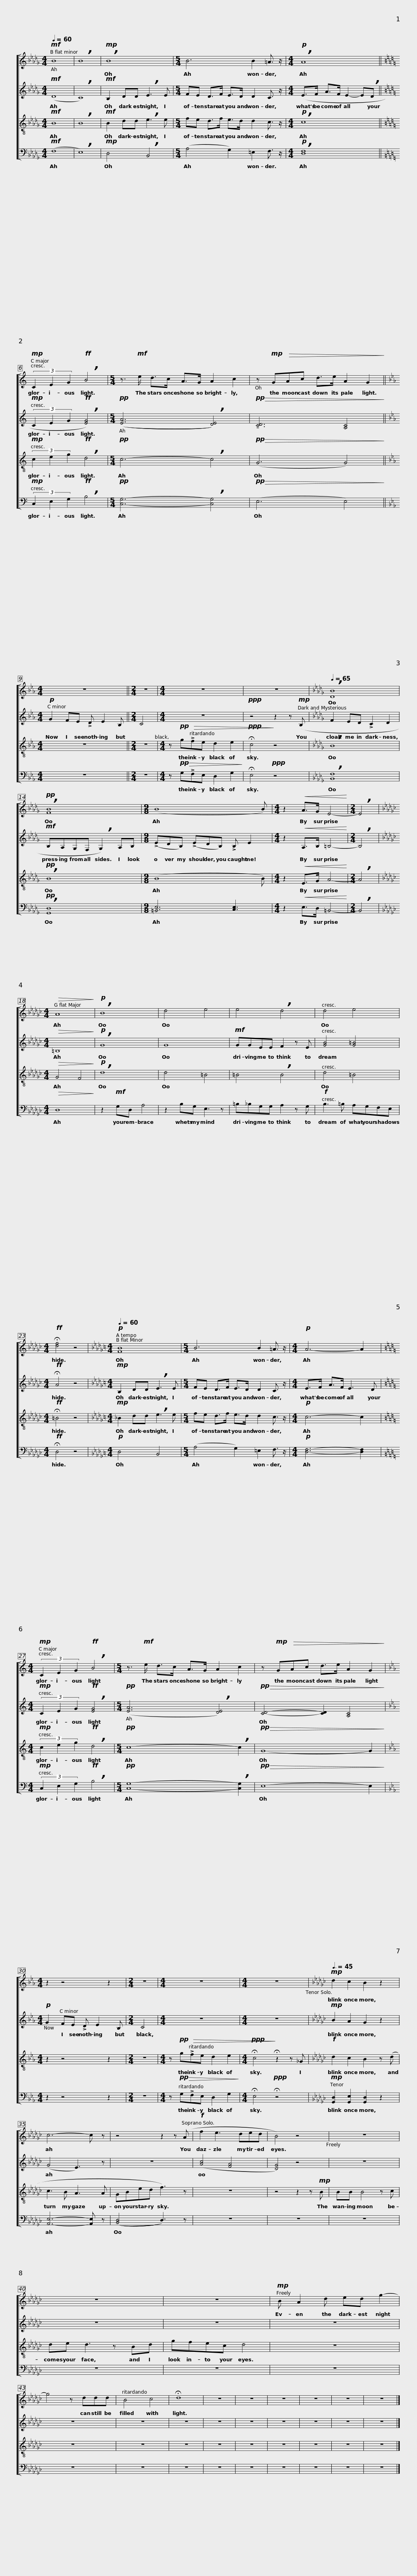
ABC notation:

X:1
%%score [ 1 2 3 4 ]
L:1/8
Q:1/4=60
M:4/4
I:linebreak $
K:Db
V:1 treble
V:2 treble
V:3 treble-8
V:4 bass
V:1
!mf! B8 | !breath!B8 |!mp! !breath!B8 |[M:5/4] B6 B2 =A3/2 z/ |$[M:4/4]!p! !breath!A8 || %5
[K:C]!mp! (3C2 E2 G2!ff! !breath!B4 |[M:5/4] z3/2!mf! e/ d>c A>G A2 c2 |$ z!mp! G!>(!Ac d>e A2 G2!>)! ||[K:Eb][M:4/4] z8 ||[M:2/4] z4 | %10
[M:4/4] z8 |$ z8 |[K:Db][Q:1/4=65] !breath![DB]8 |!pp! !breath![FB]8 |$[M:9/8] (B8 B) | %15
[M:4/4] z2!<(! A>G E4-!<)! |[M:2/4] !breath!E4 |[K:Gb][M:4/4]!>(! A8!>)! |$!p! !breath!B8 | d4 e4 | %20
 e4 !breath!d4 | d4 e4 |$[M:4/4]!ff! !fermata![df]4 z4 |[K:Db][M:4/4][Q:1/4=60]!p! [FB]8 |[M:5/4] B6 B2 =A3/2 z/ |$ %25
[M:4/4]!p! A6- A2 |[K:C][M:4/4]!mp! (3C2 E2 G2!ff! !breath!B4 |[M:5/4] z3/2!mf! e/ d>c A>G A2 c2 |$ z!mp! G!>(!Ac d>e A2 G2!>)! |[K:Eb][M:4/4] z2 z4 z2 | %30
[M:2/4] z4 |[M:4/4] z8 |$[M:4/4] z8 |[K:Gb]!mp![Q:3/8=45] d2 c2 B2 z2 | c6- c z | %35
 z4 z2 z (A |$!f! f2 e3 ded | B4) z4 | z8 | z8 |$ %40
 z8 |!mp! B A2 d ed g2- | g4 z ddd | B4 c4 | !fermata!d8 | %45
 z8 |$ z8 | z8 | z8 | z8 | %50
 z8 |] %51
V:2
!mf! (D8 | !breath!C8) |!mf! B,2 DD !breath!E3 E |[M:5/4] FE D>F E>D D2 C3/2 z/ |$[M:4/4] (E>F A>F E2- E!breath!D || %5
[K:C]!mp! (3C2 E2 G2!ff! !breath![EG]4) |[M:5/4]!pp! (([EA]6 !breath![DE]4)) |$!pp!!>(! !tenuto![CD]6 [A,C]4!>)! ||[K:Eb][M:4/4]!p! G2 FE !>!D E2 B, ||[M:2/4] C4 | %10
[M:4/4] z8 |$!ppp! z4 z2 z!mp! (B, |[K:Db] F2 ED !>!C2 D2 |!mf! B,A,G,F, !breath!G,2) A,B, |$[M:9/8] (!>!EDB,) (!>!EDB,) !>!B, E2 | %15
[M:4/4] z2!<(! A,>B, =B,4-!<)! |[M:2/4] !breath!B,4 |[K:Gb][M:4/4]!>(! =B,8!>)! |$!p! !breath!G8 | G8 | %20
!mf! GGEE F2 z E | [GB]4 [G=B]4 |$[M:4/4]!ff! !fermata!A4 z4 |[K:Db][M:4/4]!mp! B,2 DD !breath!E3 E |[M:5/4] FE D>F E>D D2 C3/2 z/ |$ %25
[M:4/4] E>F A>F E3 D |[K:C][M:4/4]!mp! (3C2 E2 G2!ff! !breath![EG]4 |[M:5/4]!pp! ([EA]6 !breath![DE]4) |$!pp!!>(! [CD]4- [CD]2 [A,C]4!>)! |[K:Eb][M:4/4]!p! G2 FE !>!D E2 B, | %30
[M:2/4] C4 |[M:4/4] z8 |$[M:4/4] z8 |[K:Gb]!mp! B2 A2 G2 z2 | (G4 E3) z | %35
 z8 |$ ([Ac]4 [FA]4 | [DG]4) z4 | z8 | z8 |$ %40
 z8 | z8 | z8 | z8 | z8 | %45
 z8 |$ z8 | z8 | z8 | z8 | %50
 z8 |] %51
V:3
!mf! B8 | !breath!B8 |!mf! B2 dd !breath!e3 e |[M:5/4] fe d>f e>d d2 c3/2 z/ |$[M:4/4]!p! !breath!c8 || %5
[K:C]!mp! (3c2 e2 g2!ff! !breath!d4 |[M:5/4]!pp! c6- !breath!c4 |$!pp!!>(! (G6 G4)!>)! ||[K:Eb][M:4/4] z8 ||[M:2/4] z4 | %10
[M:4/4] z!pp! g!>(!!>!fe d2 e2 |$!ppp! !fermata!c4!>)! z4 |[K:Db] !breath!B8 |!pp! !breath!B8 |$[M:9/8] (B8 B) | %15
[M:4/4] z2!<(! E>G A4-!<)! |[M:2/4] !breath!A4 |[K:Gb][M:4/4]!>(! G4 F4!>)! |$!p! !breath!d8 | d4 =B4 | %20
 =B4 !breath!B4 | d4 =B4 |$[M:4/4]!ff! !fermata!=B4 z4 |[K:Db][M:4/4]!mp! _B2 dd !breath!e3 e |[M:5/4] fe d>f e>d d2 c3/2 z/ |$ %25
[M:4/4]!p! c6- c2 |[K:C][M:4/4]!mp! (3c2 e2 g2!ff! !breath!d4 |[M:5/4]!pp! c8- !breath!c2 |$!pp!!>(! G8- G2!>)! |[K:Eb][M:4/4] z2 z4 z2 | %30
[M:2/4] z4 |[M:4/4] z!pp! g!>(!!>!fe d2 e2 |$[M:4/4]!ppp! !fermata!c4!>)! !fermata!z2 z _G |[K:Gb]!f! d2 c2 B2 z (d | c3 B A3 A | %35
 GBed f3) z |$ z8 | z4 z2 z!mp! B | BB B4 z c | de d3 z Bd |$ %40
 gfec d4 | z8 | z8 | z8 | z8 | %45
 z8 |$ z8 | z8 | z8 | z8 | %50
 z8 |] %51
V:4
!mf! (F,8 | !breath!E,8) |!mp! D,4 !breath!B,,4 |[M:5/4] (A,4 G,2) =E,2 F,3/2 z/ |$[M:4/4]!p! !breath![D,F,]8 || %5
[K:C]!mp! (3C,2 E,2 G,2!ff! !breath!B,4 |[M:5/4]!pp! [C,G,]6- !breath![C,G,]4 |$!pp!!>(! (E,6 E,4)!>)! ||[K:Eb][M:4/4] z8 ||[M:2/4] z4 | %10
[M:4/4] z!pp!!>(! G,!>!F,E, D,2 G,2!>)! |$ !fermata!E,4!ppp! z4 |[K:Db] !breath![B,,F,]8 |!pp! !breath![G,,D,]8 |$[M:9/8] [=B,,E,]6 [C,E,]3 | %15
[M:4/4] z2!<(! E,>D, =B,,4-!<)! |[M:2/4] !breath!B,,4 |[K:Gb][M:4/4]!>(! D,8!>)! |$ z2!mf! G,D, A,4 | z2 B,G, E,3 z | %20
 =B,_B,G,G, A,2 z G, |!f! B,3 =B, A,G,F,E, |$[M:4/4]!ff! !fermata!D,4 z4 |[K:Db][M:4/4]!p! D,4 B,,4 |[M:5/4] (A,4 G,2) =E,2 F,3/2 z/ |$ %25
[M:4/4]!p! [D,F,]6- [D,F,]2 |[K:C][M:4/4]!mp! (3C,2 E,2 G,2!ff! !breath!B,4 |[M:5/4]!pp! [C,G,]8- !breath![C,G,]2 |$!pp!!>(! E,8- E,2!>)! |[K:Eb][M:4/4] z2 z4 z2 | %30
[M:2/4] z4 |[M:4/4] z!pp!!>(! G,!>!F,E, D,2 G,2!>)! |$[M:4/4] !fermata!E,4!ppp! !fermata!z4 |[K:Gb]!mp! [G,,D,]2 [G,,E,]2 [G,,D,]2 z2 | [A,,E,]6- [A,,E,] z | %35
 (([B,,D,]4 D,3)) z |$ z8 | z8 | z8 | z8 |$ %40
 z8 | z8 | z8 | z8 | z8 | %45
 z8 |$ z8 | z8 | z8 | z8 | %50
 z8 |] %51
